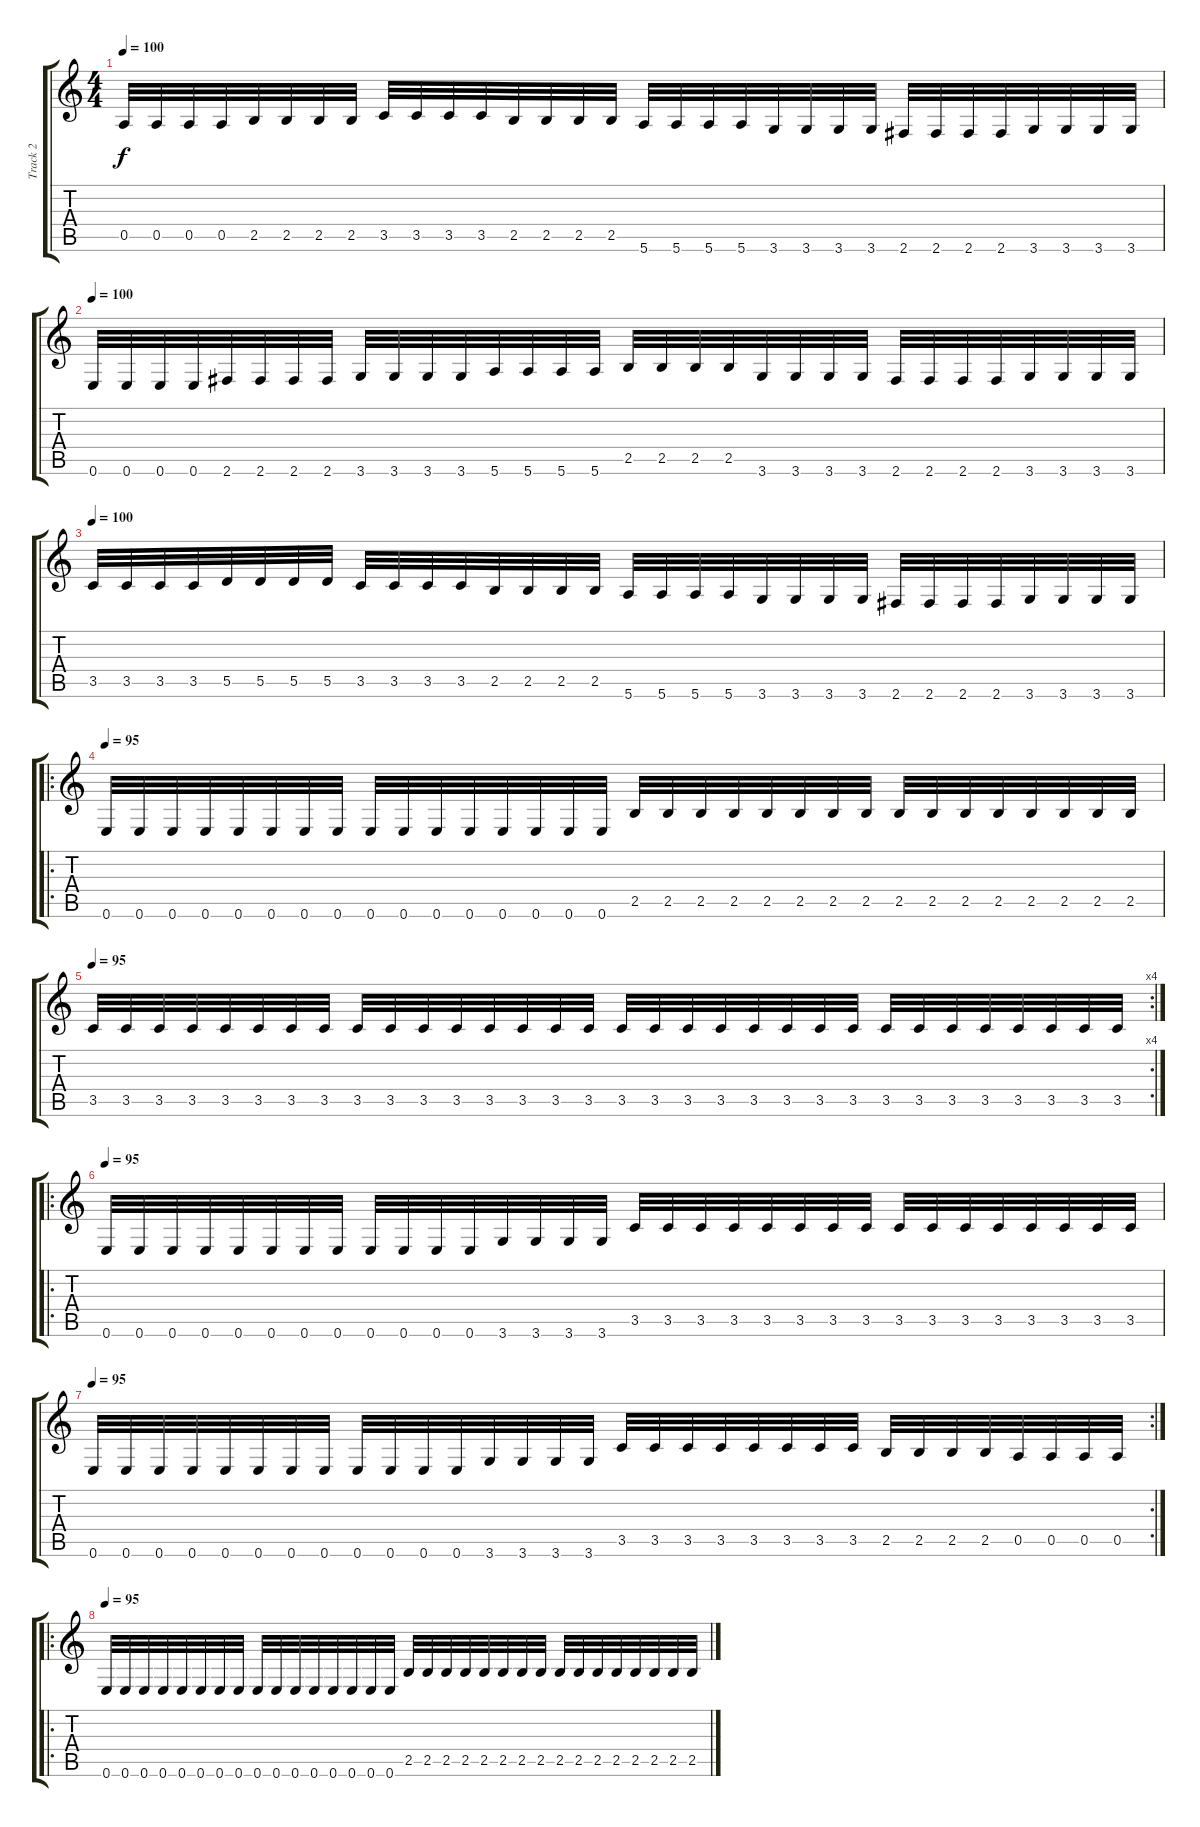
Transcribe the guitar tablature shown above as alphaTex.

\track ("Track 2" "Track 2") {instrument distortionguitar}
\staff {score tabs}
\tuning (E4 B3 G3 D3 A2 E2) {hide}
\ts (4 4)
\tempo 95
\tempo 100
\clef g2
\ks c
0.5.32{dy f} 0.5.32 0.5.32 0.5.32 2.5.32 2.5.32 2.5.32 2.5.32 3.5.32 3.5.32 3.5.32 3.5.32 2.5.32 2.5.32 2.5.32 2.5.32 5.6.32 5.6.32 5.6.32 5.6.32 3.6.32 3.6.32 3.6.32 3.6.32 2.6.32 2.6.32 2.6.32 2.6.32 3.6.32 3.6.32 3.6.32 3.6.32 |
\tempo 95
\tempo 100
0.6.32 0.6.32 0.6.32 0.6.32 2.6.32 2.6.32 2.6.32 2.6.32 3.6.32 3.6.32 3.6.32 3.6.32 5.6.32 5.6.32 5.6.32 5.6.32 2.5.32 2.5.32 2.5.32 2.5.32 3.6.32 3.6.32 3.6.32 3.6.32 2.6.32 2.6.32 2.6.32 2.6.32 3.6.32 3.6.32 3.6.32 3.6.32 |
\tempo 95
\tempo 100
3.5.32 3.5.32 3.5.32 3.5.32 5.5.32 5.5.32 5.5.32 5.5.32 3.5.32 3.5.32 3.5.32 3.5.32 2.5.32 2.5.32 2.5.32 2.5.32 5.6.32 5.6.32 5.6.32 5.6.32 3.6.32 3.6.32 3.6.32 3.6.32 2.6.32 2.6.32 2.6.32 2.6.32 3.6.32 3.6.32 3.6.32 3.6.32 |
\ro
\tempo 95
0.6.32 0.6.32 0.6.32 0.6.32 0.6.32 0.6.32 0.6.32 0.6.32 0.6.32 0.6.32 0.6.32 0.6.32 0.6.32 0.6.32 0.6.32 0.6.32 2.5.32 2.5.32 2.5.32 2.5.32 2.5.32 2.5.32 2.5.32 2.5.32 2.5.32 2.5.32 2.5.32 2.5.32 2.5.32 2.5.32 2.5.32 2.5.32 |
\rc 4
\tempo 95
3.5.32 3.5.32 3.5.32 3.5.32 3.5.32 3.5.32 3.5.32 3.5.32 3.5.32 3.5.32 3.5.32 3.5.32 3.5.32 3.5.32 3.5.32 3.5.32 3.5.32 3.5.32 3.5.32 3.5.32 3.5.32 3.5.32 3.5.32 3.5.32 3.5.32 3.5.32 3.5.32 3.5.32 3.5.32 3.5.32 3.5.32 3.5.32 |
\ro
\tempo 95
0.6.32 0.6.32 0.6.32 0.6.32 0.6.32 0.6.32 0.6.32 0.6.32 0.6.32 0.6.32 0.6.32 0.6.32 3.6.32 3.6.32 3.6.32 3.6.32 3.5.32 3.5.32 3.5.32 3.5.32 3.5.32 3.5.32 3.5.32 3.5.32 3.5.32 3.5.32 3.5.32 3.5.32 3.5.32 3.5.32 3.5.32 3.5.32 |
\rc 2
\tempo 95
0.6.32 0.6.32 0.6.32 0.6.32 0.6.32 0.6.32 0.6.32 0.6.32 0.6.32 0.6.32 0.6.32 0.6.32 3.6.32 3.6.32 3.6.32 3.6.32 3.5.32 3.5.32 3.5.32 3.5.32 3.5.32 3.5.32 3.5.32 3.5.32 2.5.32 2.5.32 2.5.32 2.5.32 0.5.32 0.5.32 0.5.32 0.5.32 |
\ro
\tempo 95
0.6.32 0.6.32 0.6.32 0.6.32 0.6.32 0.6.32 0.6.32 0.6.32 0.6.32 0.6.32 0.6.32 0.6.32 0.6.32 0.6.32 0.6.32 0.6.32 2.5.32 2.5.32 2.5.32 2.5.32 2.5.32 2.5.32 2.5.32 2.5.32 2.5.32 2.5.32 2.5.32 2.5.32 2.5.32 2.5.32 2.5.32 2.5.32
